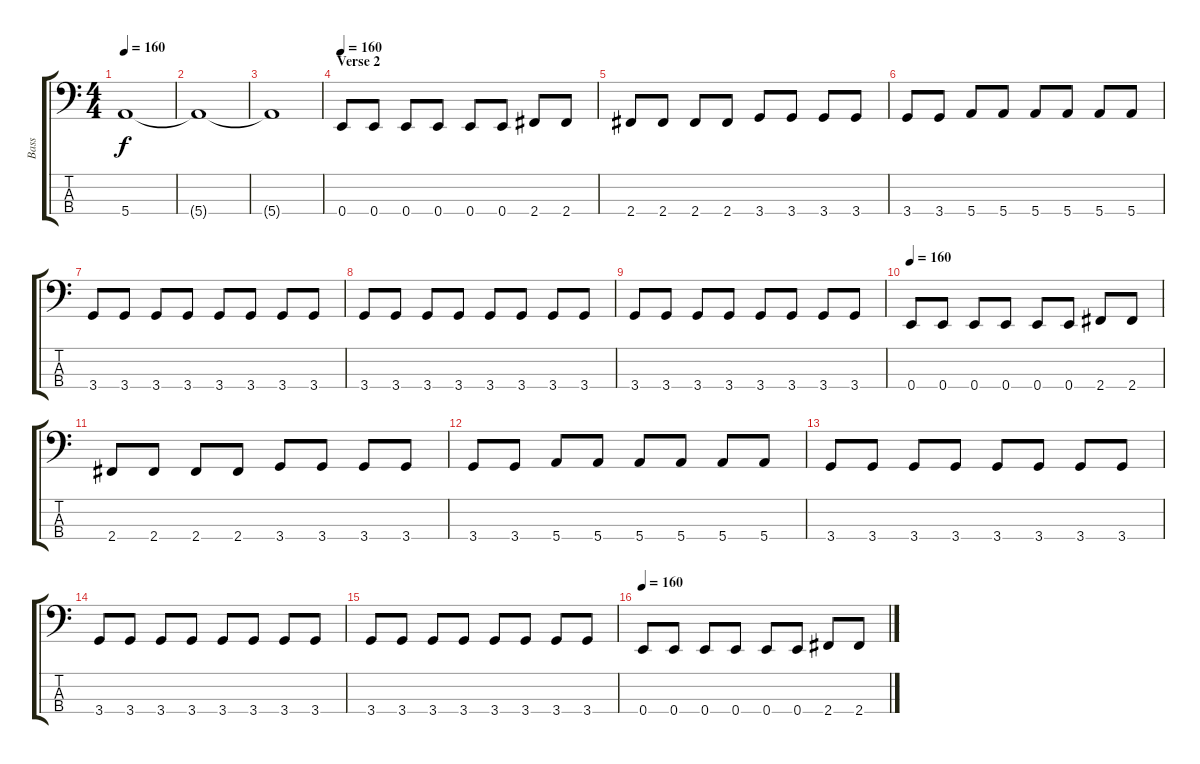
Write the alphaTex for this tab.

\track ("Bass" "Bass") {instrument electricbassfinger}
\staff {score tabs}
\tuning (G2 D2 A1 E1) {hide}
\ts (4 4)
\tempo 160
\clef f4
\ks c
5.4.1{dy f} |
5.4{t}.1 |
5.4{t}.1 |
\section ("" "Verse 2")
\tempo 160
0.4.8 0.4.8 0.4.8 0.4.8 0.4.8 0.4.8 2.4.8 2.4.8 |
2.4.8 2.4.8 2.4.8 2.4.8 3.4.8 3.4.8 3.4.8 3.4.8 |
3.4.8 3.4.8 5.4.8 5.4.8 5.4.8 5.4.8 5.4.8 5.4.8 |
3.4.8 3.4.8 3.4.8 3.4.8 3.4.8 3.4.8 3.4.8 3.4.8 |
3.4.8 3.4.8 3.4.8 3.4.8 3.4.8 3.4.8 3.4.8 3.4.8 |
3.4.8 3.4.8 3.4.8 3.4.8 3.4.8 3.4.8 3.4.8 3.4.8 |
\tempo 160
0.4.8 0.4.8 0.4.8 0.4.8 0.4.8 0.4.8 2.4.8 2.4.8 |
2.4.8 2.4.8 2.4.8 2.4.8 3.4.8 3.4.8 3.4.8 3.4.8 |
3.4.8 3.4.8 5.4.8 5.4.8 5.4.8 5.4.8 5.4.8 5.4.8 |
3.4.8 3.4.8 3.4.8 3.4.8 3.4.8 3.4.8 3.4.8 3.4.8 |
3.4.8 3.4.8 3.4.8 3.4.8 3.4.8 3.4.8 3.4.8 3.4.8 |
3.4.8 3.4.8 3.4.8 3.4.8 3.4.8 3.4.8 3.4.8 3.4.8 |
\tempo 160
0.4.8 0.4.8 0.4.8 0.4.8 0.4.8 0.4.8 2.4.8 2.4.8
